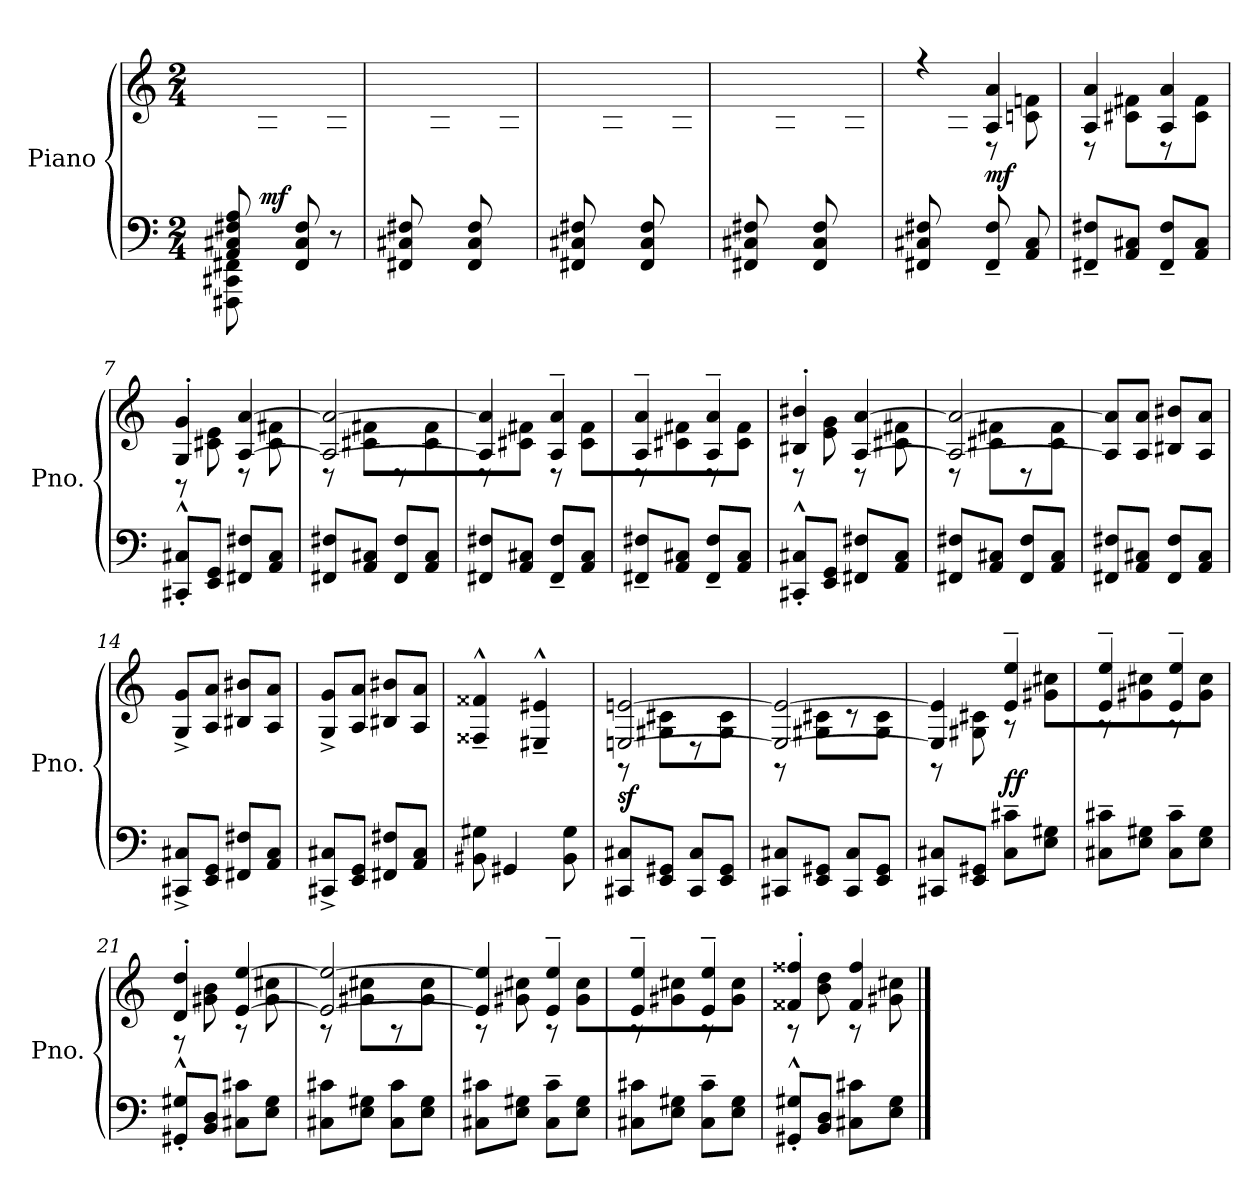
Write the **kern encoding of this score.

**kern	**kern	**dynam
*part1	*part1	*part1
*staff2	*staff1	*staff1/2
*I"Piano	*	*
*I'Pno.	*	*
*clefF4	*clefG2	*
*k[]	*k[]	*
*M2/4	*M2/4	*
*MM96	*MM96	*
=1	=1	=1
*^	*^	*
!	!	!	!	!LO:DY:a=2
8AA/ 8C#X/ 8F#X/ 8A/L	8FFF#X\ 8CC#X\ 8FF#X\	2ryy	8ryy	other-dynamics
!	!	!	!	!LO:DY:a=2
8ryy	4ryy	.	8A\ 8c#X\ 8f#X\ 8a\J	mf
8FF#/ 8C#/ 8F#/L	.	.	8ryy	.
8ryy	8r	.	8A\ 8c#\ 8f#\ 8a\J	.
*v	*v	*	*	*
=2	=2	=2	=2
8FF#X/ 8C#X/ 8F#X/L	2ryy	8ryy	.
8ryy	.	8A\ 8c#X\ 8f#X\ 8a\	.
8FF#/ 8C#/ 8F#/	.	8ryy	.
8ryy	.	8A\ 8c#\ 8f#\ 8a\J	.
=3	=3	=3	=3
8FF#X/ 8C#X/ 8F#X/L	2ryy	8ryy	.
8ryy	.	8A\ 8c#X\ 8f#X\ 8a\	.
8FF#/ 8C#/ 8F#/	.	8ryy	.
8ryy	.	8A\ 8c#\ 8f#\ 8a\J	.
=4	=4	=4	=4
8FF#X/ 8C#X/ 8F#X/L	2ryy	8ryy	.
8ryy	.	8A\ 8c#X\ 8f#X\ 8a\	.
8FF#/ 8C#/ 8F#/	.	8ryy	.
8ryy	.	8A\ 8c#\ 8f#\ 8a\J	.
=5	=5	=5	=5
*	*	*^	*
8FF#X/ 8C#X/ 8F#X/L	4r	4ryy	8ryy	.
8ryy	.	.	8A\ 8c#X\ 8f#X\ 8a\J	.
!	!	!	!	!LO:DY:b
8FF#/~ 8F#/~L	4A/ 4a/	8r	4ryy	mf
8AA/ 8C#/J	.	8c\ 8f\	.	.
*	*	*v	*v	*
!!LO:LB:g=z
=6	=6	=6	=6
8FF#X/~ 8F#X/~L	4A/ 4a/	8r	.
8AA/ 8C#X/J	.	8c#X\ 8f#X\L	.
8FF#/~ 8F#/~L	4A/ 4a/	8r	.
8AA/ 8C#/J	.	8c#\ 8f#\J	.
=7	=7	=7	=7
8CC#X/'^^ 8C#X/'^^L	4G/' 4g/'	8r	.
8EE/ 8GG/J	.	8c#X\ 8e\	.
8FF#X/ 8F#X/L	[4A/ [4a/	8r	.
8AA/ 8C#/J	.	8c#\ 8f#X\	.
=8	=8	=8	=8
8FF#X/ 8F#X/L	2A/_ 2a/_	8r	.
8AA/ 8C#X/J	.	8c#X\ 8f#X\L	.
8FF#/ 8F#/L	.	8r	.
8AA/ 8C#/J	.	8c#\ 8f#\	.
=9	=9	=9	=9
8FF#X/ 8F#X/L	4A/] 4a/]	8r	.
8AA/ 8C#X/J	.	8c#X\ 8f#X\J	.
8FF#/~ 8F#/~L	4A/~ 4a/~	8r	.
8AA/ 8C#/J	.	8c#\ 8f#\L	.
=10	=10	=10	=10
8FF#X/~ 8F#X/~L	4A/~ 4a/~	8r	.
8AA/ 8C#X/J	.	8c#X\ 8f#X\	.
8FF#/~ 8F#/~L	4A/~ 4a/~	8r	.
8AA/ 8C#/J	.	8c#\ 8f#\J	.
!!LO:LB:g=z	!!
=11	=11	=11	=11
8CC#X/'^^ 8C#X/'^^L	4B#X/' 4b#X/'	8r	.
8EE/ 8GG/J	.	8e\ 8g\	.
8FF#X/ 8F#X/L	[4A/ [4a/	8r	.
8AA/ 8C#/J	.	8c#X\ 8f#X\	.
=12	=12	=12	=12
8FF#X/ 8F#X/L	2A/_ 2a/_	8r	.
8AA/ 8C#X/J	.	8c#X\ 8f#X\L	.
8FF#/ 8F#/L	.	8r	.
8AA/ 8C#/J	.	8c#\ 8f#\J	.
*	*v	*v	*
=13	=13	=13
8FF#X/ 8F#X/L	8A/] 8a/]L	.
8AA/ 8C#X/J	8A/ 8a/J	.
8FF#/ 8F#/L	8B#X/ 8b#X/L	.
8AA/ 8C#/J	8A/ 8a/J	.
=14	=14	=14
8CC#X/^ 8C#X/^L	8G/^ 8g/^L	.
8EE/ 8GG/J	8A/ 8a/J	.
8FF#X/ 8F#X/L	8B#X/ 8b#X/L	.
8AA/ 8C#/J	8A/ 8a/J	.
=15	=15	=15
8CC#X/^ 8C#X/^L	8G/^ 8g/^L	.
8EE/ 8GG/J	8A/ 8a/J	.
8FF#X/ 8F#X/L	8B#X/ 8b#X/L	.
8AA/ 8C#/J	8A/ 8a/J	.
!!LO:LB:g=z
=16	=16	=16
8BB#X\ 8G#X\	4F##X/~^^ 4f##X/~^^	.
4GG#X/	.	.
.	4E#X/~^^ 4e#X/~^^	.
8BB#\ 8G#\	.	.
=17	=17	=17
*	*^	*
!	!	!	!LO:DY:b
8CC#X/ 8C#X/L	[2En/ [2en/	8r	sf
8EE/ 8GG#X/J	.	8G#X\ 8c#X\L	.
8CC#/ 8C#/L	.	8r	.
8EE/ 8GG#/J	.	8G#\ 8c#\J	.
=18	=18	=18	=18
8CC#X/ 8C#X/L	2E/_ 2e/_	8r	.
8EE/ 8GG#X/J	.	8G#X\ 8c#X\L	.
8CC#/ 8C#/L	.	8rc	.
8EE/ 8GG#/J	.	8G#\ 8c#\J	.
=19	=19	=19	=19
8CC#X/ 8C#X/L	4E/] 4e/]	8r	.
8EE/ 8GG#X/J	.	8G#X\ 8c#X\	.
!	!	!	!LO:DY:a=2
8C#\~ 8c#X\~L	4e/~ 4ee/~	8r	ff
8E\ 8G#X\J	.	8g#X\ 8cc#X\L	.
=20	=20	=20	=20
8C#X\~ 8c#X\~L	4e/~ 4ee/~	8r	.
8E\ 8G#X\J	.	8g#X\ 8cc#X\	.
8C#\~ 8c#\~L	4e/~ 4ee/~	8r	.
8E\ 8G#\J	.	8g#\ 8cc#\J	.
!!LO:LB:g=z	!!
=21	=21	=21	=21
8GG#X/'^^ 8G#X/'^^L	4d/' 4dd/'	8r	.
8BB/ 8D/J	.	8g#X\ 8b\	.
8C#X\ 8c#X\L	[4e/ [4ee/	8r	.
8E\ 8G#\J	.	8g#\ 8cc#X\	.
=22	=22	=22	=22
8C#X\ 8c#X\L	2e/_ 2ee/_	8r	.
8E\ 8G#X\J	.	8g#X\ 8cc#X\L	.
8C#\ 8c#\L	.	8r	.
8E\ 8G#\J	.	8g#\ 8cc#\J	.
=23	=23	=23	=23
8C#X\ 8c#X\L	4e/] 4ee/]	8r	.
8E\ 8G#X\J	.	8g#X\ 8cc#X\	.
8C#\~ 8c#\~L	4e/~ 4ee/~	8r	.
8E\ 8G#\J	.	8g#\ 8cc#\L	.
=24	=24	=24	=24
8C#X\ 8c#X\L	4e/~ 4ee/~	8r	.
8E\ 8G#X\J	.	8g#X\ 8cc#X\	.
8C#\~ 8c#\~L	4e/~ 4ee/~	8r	.
8E\ 8G#\J	.	8g#\ 8cc#\J	.
=25	=25	=25	=25
8GG#X/'^^ 8G#X/'^^L	4f##X/' 4ff##X/'	8r	.
8BB/ 8D/J	.	8b\ 8dd\	.
8C#X\ 8c#X\L	4f##/ 4ff##/	8r	.
8E\ 8G#\J	.	8g#X\ 8cc#X\	.
*	*v	*v	*
==	==	==
*-	*-	*-
